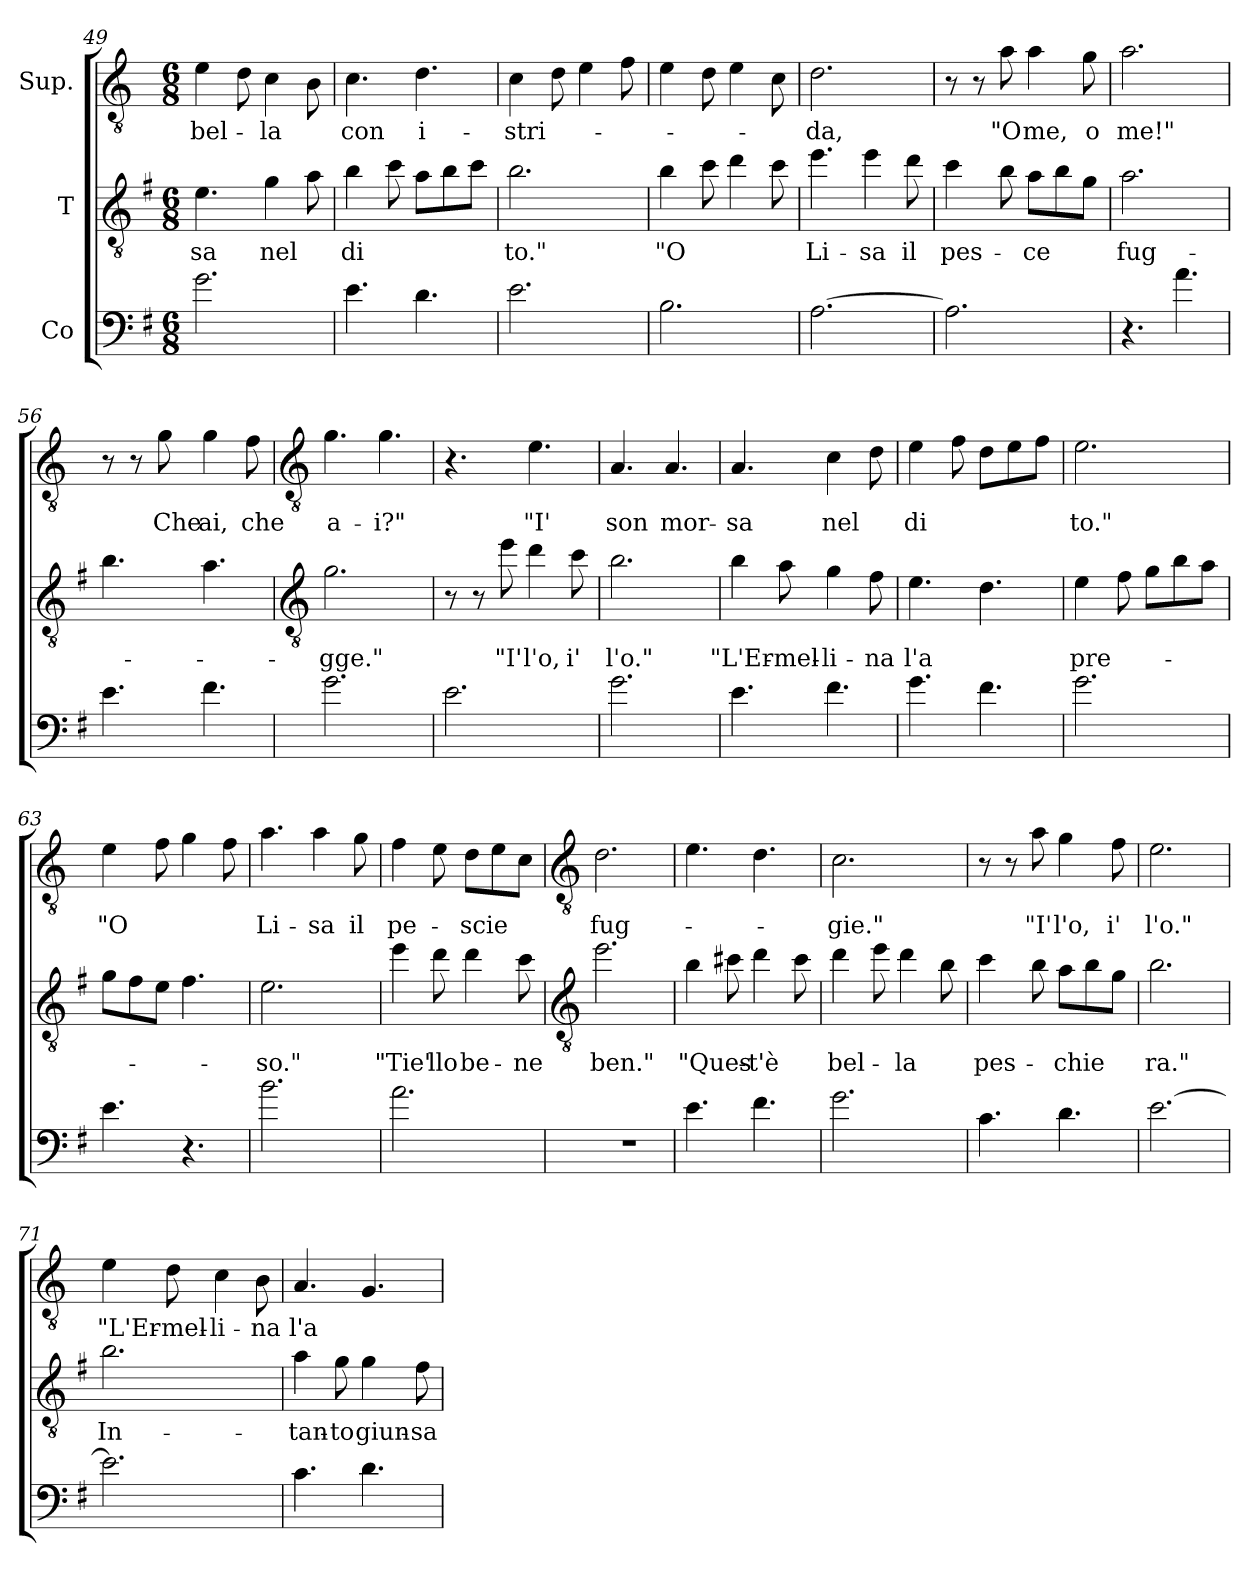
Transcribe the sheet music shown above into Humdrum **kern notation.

**kern	**kern	**text	**kern	**text
*part3	*part2	*part2	*part1	*part1
*staff3	*staff2	*staff2	*staff1	*staff1
*I"Co	*I"T	*	*I"Sup.	*
*clefF4	*clefGv2	*	*clefGv2	*
*ITrd4c7	*ITrd4c7	*	*	*
*k[]	*k[]	*	*k[]	*
*C:	*C:	*	*C:	*
*M6/8	*M6/8	*	*M6/8	*
=49	=49	=49	=49	=49
!	!	!LO:LY:b	!	!LO:LY:b
2.c	4.A	-sa	4e	-bel-
.	.	.	8d	.
!	!	!LO:LY:b	!	!LO:LY:b
.	4c	nel	4c	-la
.	8d	.	8B	.
=50	=50	=50	=50	=50
!	!	!LO:LY:b	!	!LO:LY:b
4.A	4e	di	4.c	con
.	8f	.	.	.
!	!	!	!	!LO:LY:b
4.G	8d\L	.	4.d	i-
.	8e\	.	.	.
.	8f\J	.	.	.
=51	=51	=51	=51	=51
!	!	!LO:LY:b	!	!LO:LY:b
2.A	2.e	to."	4c	-stri-
.	.	.	8d	.
.	.	.	4e	.
.	.	.	8f	.
=52	=52	=52	=52	=52
!	!	!LO:LY:b	!	!
2.E	4e	"O	4e	.
.	8f	.	8d	.
.	4g	.	4e	.
.	8f	.	8c	.
=53	=53	=53	=53	=53
!	!	!LO:LY:b	!	!LO:LY:b
[2.D	4.a	Li-	2.d	-da,
!	!	!LO:LY:b	!	!
.	4a	-sa	.	.
!	!	!LO:LY:b	!	!
.	8g	il	.	.
=54	=54	=54	=54	=54
!	!	!LO:LY:b	!	!
2.D]	4f	pes-	8r	.
.	.	.	8r	.
!	!	!	!	!LO:LY:b
.	8e	.	8a	"O
!	!	!LO:LY:b	!	!LO:LY:b
.	8d\L	-ce	4a	me,
.	8e\	.	.	.
!	!	!	!	!LO:LY:b
.	8c\J	.	8g	o
=55	=55	=55	=55	=55
!	!	!LO:LY:b	!	!LO:LY:b
4.r	2.d	fug-	2.a	me!"
4.d	.	.	.	.
=56	=56	=56	=56	=56
4.A	4.e	.	8r	.
.	.	.	8r	.
!	!	!	!	!LO:LY:b
.	.	.	8g	Che
!	!	!	!	!LO:LY:b
4.B	4.d	.	4g	ai,
!	!	!	!	!LO:LY:b
.	.	.	8f	che
!!LO:LB:g=z
=57	=57	=57	=57	=57
*	*clefGv2	*	*clefGv2	*
!	!	!LO:LY:b	!	!LO:LY:b
2.c	2.c	-gge."	4.g	a-
!	!	!	!	!LO:LY:b
.	.	.	4.g	-i?"
=58	=58	=58	=58	=58
2.A	8r	.	4.r	.
.	8r	.	.	.
!	!	!LO:LY:b	!	!
.	8a	"I'	.	.
!	!	!LO:LY:b	!	!LO:LY:b
.	4g	l'o,	4.e	"I'
!	!	!LO:LY:b	!	!
.	8f	i'	.	.
=59	=59	=59	=59	=59
!	!	!LO:LY:b	!	!LO:LY:b
2.c	2.e	l'o."	4.A	son
!	!	!	!	!LO:LY:b
.	.	.	4.A	mor-
=60	=60	=60	=60	=60
!	!	!LO:LY:b	!	!LO:LY:b
4.A	4e	"L'Er-	4.A	-sa
!	!	!LO:LY:b	!	!
.	8d	-mel-	.	.
!	!	!LO:LY:b	!	!LO:LY:b
4.B	4c	-li-	4c	nel
!	!	!LO:LY:b	!	!
.	8B	-na	8d	.
=61	=61	=61	=61	=61
!	!	!LO:LY:b	!	!LO:LY:b
4.c	4.A	l'a	4e	di
.	.	.	8f	.
4.B	4.G	.	8d\L	.
.	.	.	8e\	.
.	.	.	8f\J	.
=62	=62	=62	=62	=62
!	!	!LO:LY:b	!	!LO:LY:b
2.c	4A	pre-	2.e	to."
.	8B	.	.	.
.	8c\L	.	.	.
.	8e\	.	.	.
.	8d\J	.	.	.
=63	=63	=63	=63	=63
!	!	!	!	!LO:LY:b
4.A	8c\L	.	4e	"O
.	8B\	.	.	.
.	8A\J	.	8f	.
4.r	4.B	.	4g	.
.	.	.	8f	.
=64	=64	=64	=64	=64
!	!	!LO:LY:b	!	!LO:LY:b
2.e	2.A	-so."	4.a	Li-
!	!	!	!	!LO:LY:b
.	.	.	4a	-sa
!	!	!	!	!LO:LY:b
.	.	.	8g	il
=65	=65	=65	=65	=65
!	!	!LO:LY:b	!	!LO:LY:b
2.d	4a	"Tie'	4f	pe-
!	!	!LO:LY:b	!	!
.	8g	llo	8e	.
!	!	!LO:LY:b	!	!LO:LY:b
.	4g	be-	8d\L	-scie
.	.	.	8e\	.
!	!	!LO:LY:b	!	!
.	8f	-ne	8c\J	.
!!LO:LB:g=z
=66	=66	=66	=66	=66
*	*clefGv2	*	*clefGv2	*
!	!	!LO:LY:b	!	!LO:LY:b
2.r	2.a	ben."	2.d	fug-
=67	=67	=67	=67	=67
!	!	!LO:LY:b	!	!
4.A	4e	"Ques-	4.e	.
.	8f#X	.	.	.
!	!	!LO:LY:b	!	!
4.B	4g	-t'è	4.d	.
.	8f#	.	.	.
=68	=68	=68	=68	=68
!	!	!LO:LY:b	!	!LO:LY:b
2.c	4g	bel-	2.c	-gie."
.	8a	.	.	.
!	!	!LO:LY:b	!	!
.	4g	-la	.	.
.	8e	.	.	.
=69	=69	=69	=69	=69
!	!	!LO:LY:b	!	!
4.F	4f	pes-	8r	.
.	.	.	8r	.
!	!	!	!	!LO:LY:b
.	8e	.	8a	"I'
!	!	!LO:LY:b	!	!LO:LY:b
4.G	8d\L	-chie	4g	l'o,
.	8e\	.	.	.
!	!	!	!	!LO:LY:b
.	8c\J	.	8f	i'
=70	=70	=70	=70	=70
!	!	!LO:LY:b	!	!LO:LY:b
[2.A	2.e	ra."	2.e	l'o."
=71	=71	=71	=71	=71
!	!	!LO:LY:b	!	!LO:LY:b
2.A]	2.e	In-	4e	"L'Er-
!	!	!	!	!LO:LY:b
.	.	.	8d	-mel-
!	!	!	!	!LO:LY:b
.	.	.	4c	-li-
!	!	!	!	!LO:LY:b
.	.	.	8B	-na
=72	=72	=72	=72	=72
!	!	!LO:LY:b	!	!LO:LY:b
4.F	4d	-tan-	4.A	l'a
!	!	!LO:LY:b	!	!
.	8c	-to	.	.
!	!	!LO:LY:b	!	!
4.G	4c	giun-	4.G	.
!	!	!LO:LY:b	!	!
.	8B	-sa	.	.
=	=	=	=	=
*-	*-	*-	*-	*-
